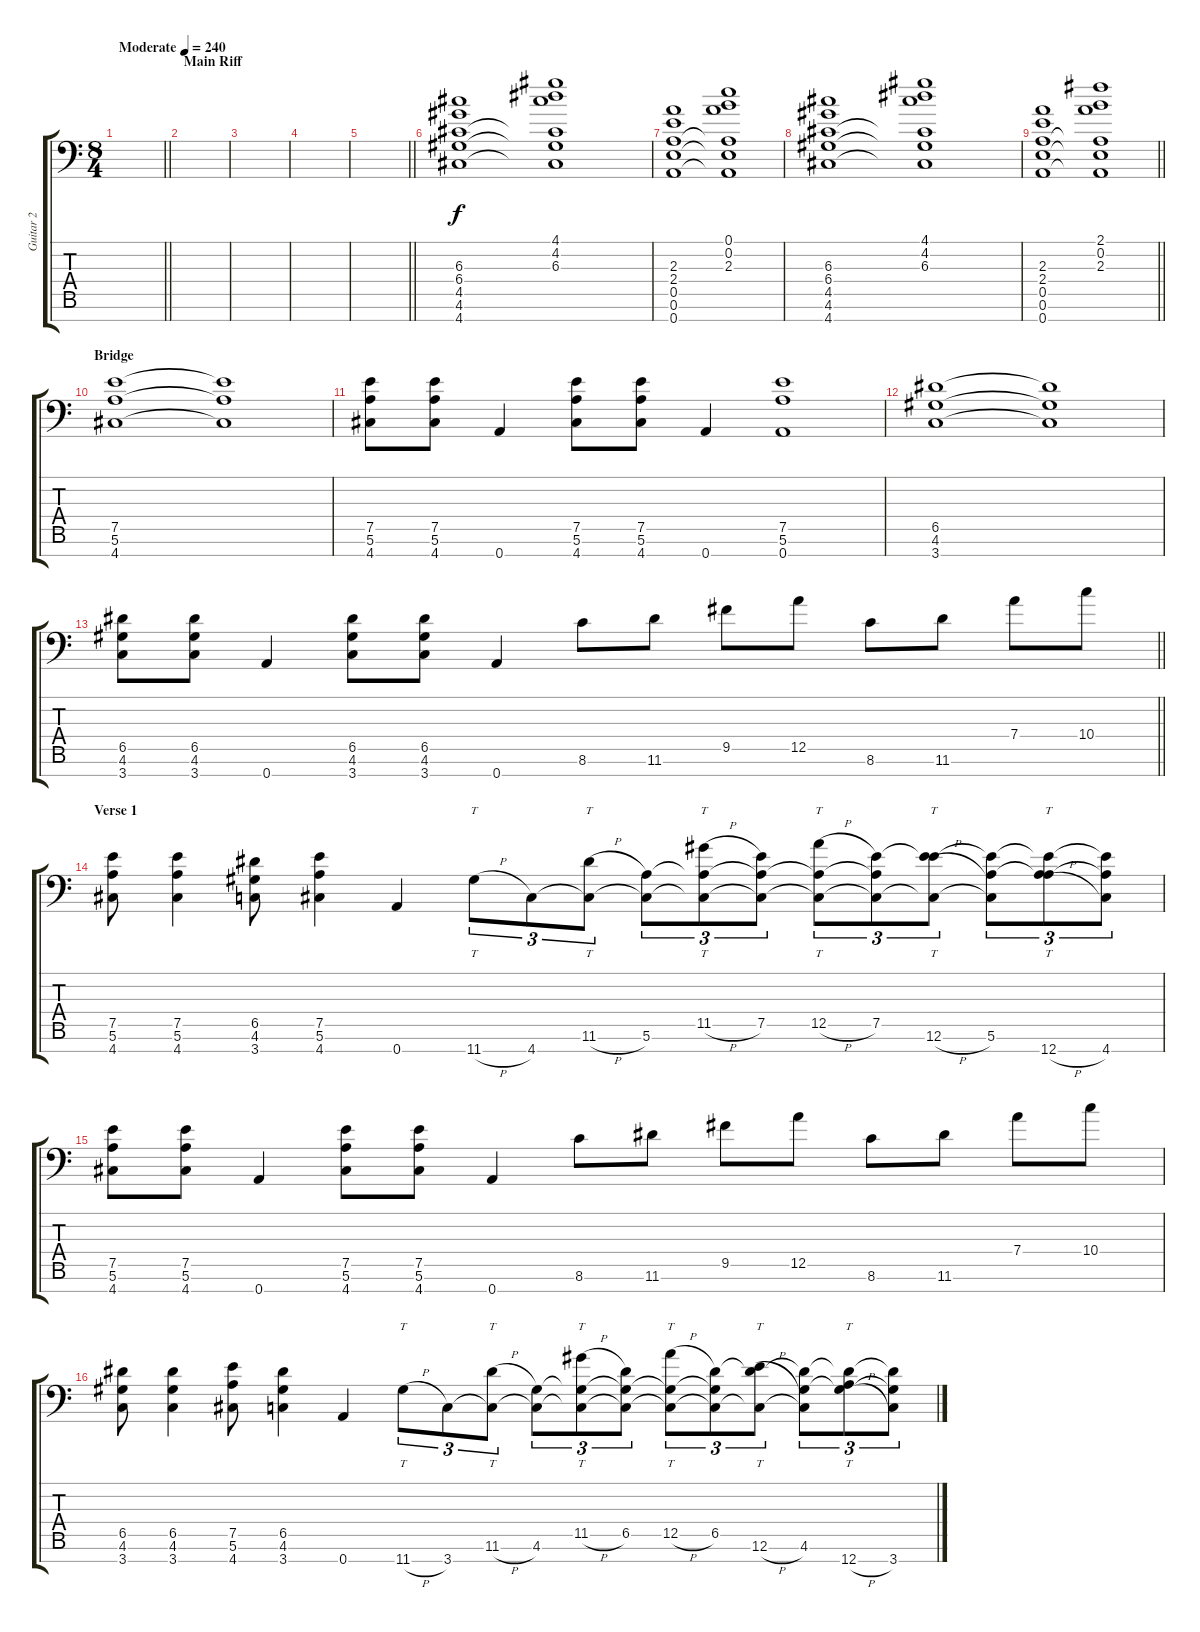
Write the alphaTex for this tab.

\track ("Guitar 2" "Guitar 2") {instrument distortionguitar}
\staff {score tabs}
\tuning (E4 B3 G3 D3 A2 E2 A1) {hide}
\ts (8 4)
\tempo (240 "Moderate")
\clef f4
\barLineRight lightlight
\ks c
|
\section ("" "Main Riff")
|
|
|
\barLineRight lightlight
|
(6.3 6.4 4.5 4.6 4.7).1 (4.1 4.2 6.3 4.5{t} 4.6{t} 4.7{t}).1 |
(2.3 2.4 0.5 0.6 0.7).1 (0.1 0.2 2.3 0.5{t} 0.6{t} 0.7{t}).1 |
(6.3 6.4 4.5 4.6 4.7).1 (4.1 4.2 6.3 4.5{t} 4.6{t} 4.7{t}).1 |
\barLineRight lightlight
(2.3 2.4 0.5 0.6 0.7).1 (2.1 0.2 2.3 0.5{t} 0.6{t} 0.7{t}).1 |
\section ("" "Bridge")
(7.5 5.6 4.7).1 (7.5{t} 5.6{t} 4.7{t}).1 |
(7.5 5.6 4.7).8 (7.5 5.6 4.7).8 0.7.4 (7.5 5.6 4.7).8 (7.5 5.6 4.7).8 0.7.4 (7.5 5.6 0.7).1 |
(6.5 4.6 3.7).1 (6.5{t} 4.6{t} 3.7{t}).1 |
\barLineRight lightlight
(6.5 4.6 3.7).8 (6.5 4.6 3.7).8 0.7.4 (6.5 4.6 3.7).8 (6.5 4.6 3.7).8 0.7.4 8.6.8 11.6.8 9.5.8 12.5.8 8.6.8 11.6.8 7.4.8 10.4.8 |
\section ("" "Verse 1")
(7.5 5.6 4.7).8 (7.5 5.6 4.7).4 (6.5 4.6 3.7).8 (7.5 5.6 4.7).4 0.7.4 11.7{h}.8{tt tu (3 2)} 4.7.8{tu (3 2)} (11.6{h} 4.7{t}).8{tt tu (3 2)} (5.6 4.7{t}).8{tu (3 2)} (11.5{h} 5.6{t} 4.7{t}).8{tt tu (3 2)} (7.5 5.6{t} 4.7{t}).8{tu (3 2)} (12.5{h} 5.6{t} 4.7{t}).8{tt tu (3 2)} (7.5 5.6{t} 4.7{t}).8{tu (3 2)} (7.5{t} 12.6{h} 4.7{t}).8{tt tu (3 2)} (7.5{t} 5.6 4.7{t}).8{tu (3 2)} (7.5{t} 5.6{t} 12.7{h}).8{tt tu (3 2)} (7.5{t} 5.6{t} 4.7).8{tu (3 2)} |
(7.5 5.6 4.7).8 (7.5 5.6 4.7).8 0.7.4 (7.5 5.6 4.7).8 (7.5 5.6 4.7).8 0.7.4 8.6.8 11.6.8 9.5.8 12.5.8 8.6.8 11.6.8 7.4.8 10.4.8 |
(6.5 4.6 3.7).8 (6.5 4.6 3.7).4 (7.5 5.6 4.7).8 (6.5 4.6 3.7).4 0.7.4 11.7{h}.8{tt tu (3 2)} 3.7.8{tu (3 2)} (11.6{h} 3.7{t}).8{tt tu (3 2)} (4.6 3.7{t}).8{tu (3 2)} (11.5{h} 4.6{t} 3.7{t}).8{tt tu (3 2)} (6.5 4.6{t} 3.7{t}).8{tu (3 2)} (12.5{h} 4.6{t} 3.7{t}).8{tt tu (3 2)} (6.5 4.6{t} 3.7{t}).8{tu (3 2)} (6.5{t} 12.6{h} 3.7{t}).8{tt tu (3 2)} (6.5{t} 4.6 3.7{t}).8{tu (3 2)} (6.5{t} 4.6{t} 12.7{h}).8{tt tu (3 2)} (6.5{t} 4.6{t} 3.7).8{tu (3 2)}
